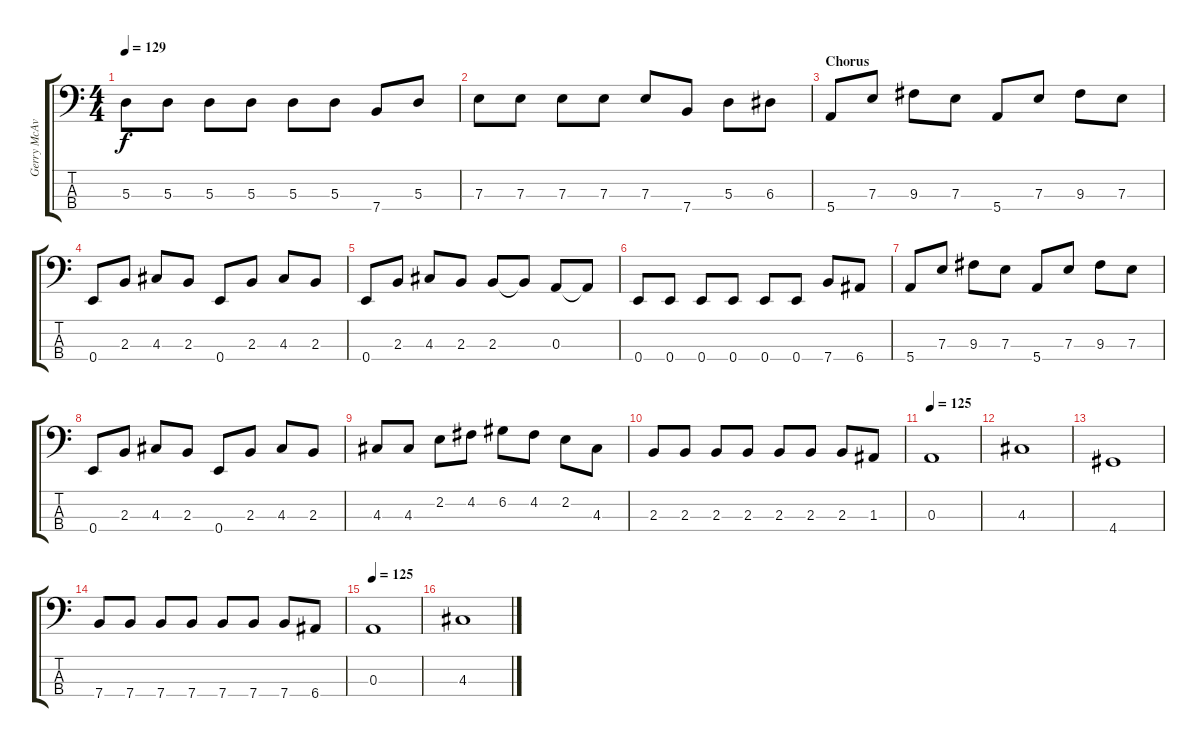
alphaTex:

\track ("Gerry McAvoy" "Gerry McAv") {instrument electricbasspick}
\staff {score tabs}
\tuning (G2 D2 A1 E1) {hide}
\ts (4 4)
\tempo 129
\clef f4
\ks c
5.3.8{dy f} 5.3.8 5.3.8 5.3.8 5.3.8 5.3.8 7.4.8 5.3.8 |
7.3.8 7.3.8 7.3.8 7.3.8 7.3.8 7.4.8 5.3.8 6.3.8 |
\section ("" "Chorus")
5.4.8 7.3.8 9.3.8 7.3.8 5.4.8 7.3.8 9.3.8 7.3.8 |
0.4.8 2.3.8 4.3.8 2.3.8 0.4.8 2.3.8 4.3.8 2.3.8 |
0.4.8 2.3.8 4.3.8 2.3.8 2.3.8 2.3{t}.8 0.3.8 0.3{t}.8 |
0.4.8 0.4.8 0.4.8 0.4.8 0.4.8 0.4.8 7.4.8 6.4.8 |
5.4.8 7.3.8 9.3.8 7.3.8 5.4.8 7.3.8 9.3.8 7.3.8 |
0.4.8 2.3.8 4.3.8 2.3.8 0.4.8 2.3.8 4.3.8 2.3.8 |
4.3.8 4.3.8 2.2.8 4.2.8 6.2.8 4.2.8 2.2.8 4.3.8 |
2.3.8 2.3.8 2.3.8 2.3.8 2.3.8 2.3.8 2.3.8 1.3.8 |
\tempo 125
0.3.1 |
4.3.1 |
4.4.1 |
7.4.8 7.4.8 7.4.8 7.4.8 7.4.8 7.4.8 7.4.8 6.4.8 |
\tempo 125
0.3.1 |
4.3.1
